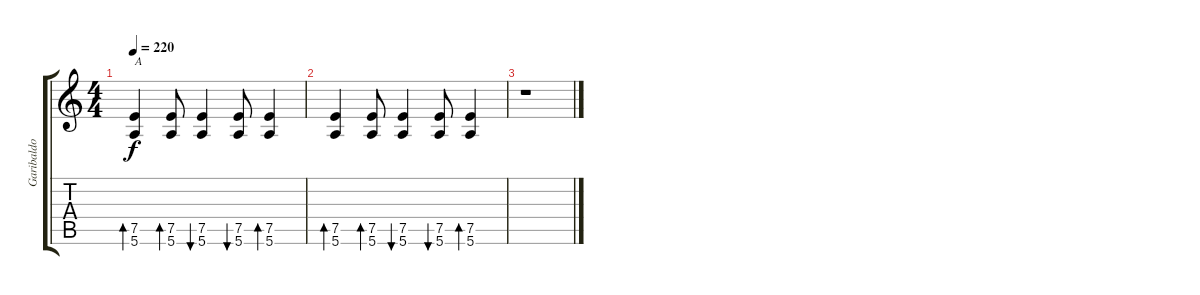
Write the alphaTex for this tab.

\track ("Garibaldo Luis" "Garibaldo ") {instrument overdrivenguitar}
\staff {score tabs}
\tuning (E4 B3 G3 D3 A2 E2) {hide}
\ts (4 4)
\tempo 220
\clef g2
\ks c
(7.5 5.6).4{bd 60 txt "A" dy f} (7.5 5.6).8{bd 60} (7.5 5.6).4{bu 60} (7.5 5.6).8{bu 60} (7.5 5.6).4{bd 60} |
(7.5 5.6).4{bd 60} (7.5 5.6).8{bd 60} (7.5 5.6).4{bu 60} (7.5 5.6).8{bu 60} (7.5 5.6).4{bd 60} |
r.1
